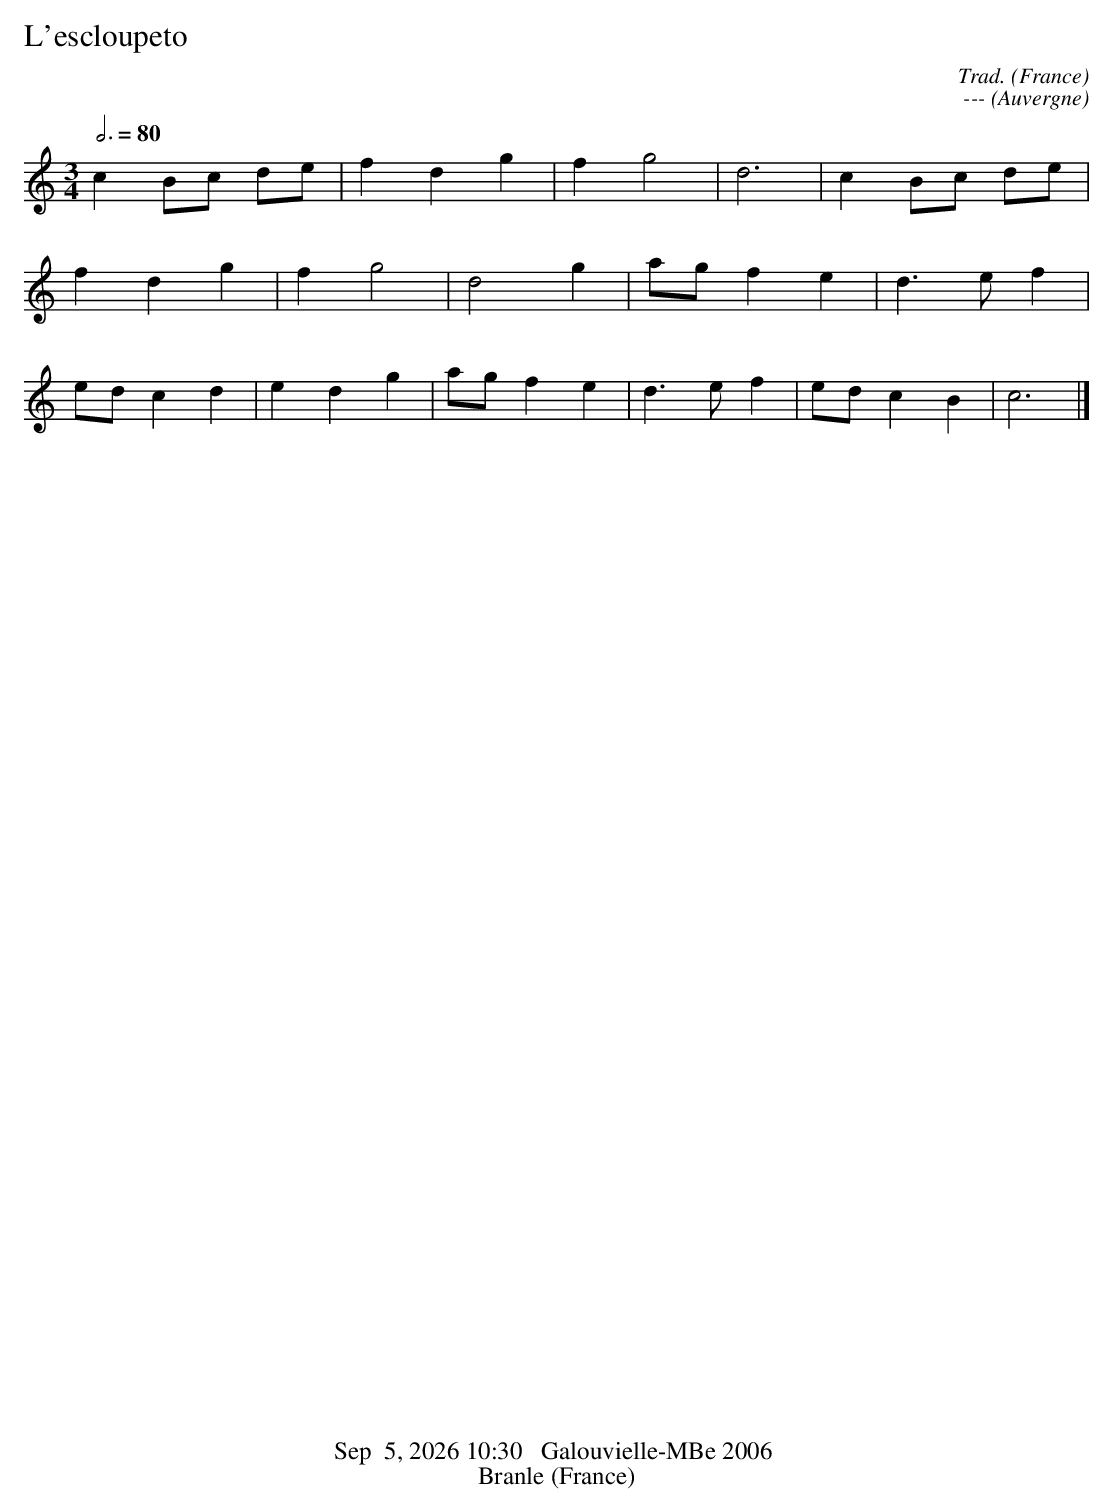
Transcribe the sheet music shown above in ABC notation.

X:1
T:L'escloupeto
O:France
C:Trad.
M:3/4
L:1/18
Q:3/4=80
K:C
c2 Bc de|f2 d2 g2|f2 g4|d6|c2 Bc de|
f2 d2 g2|f2 g4|d4g2|ag f2 e2|d3 e f2|
ed c2 d2|e2 d2 g2|ag f2 e2|d3 e f2|ed c2 B2|c6|]
